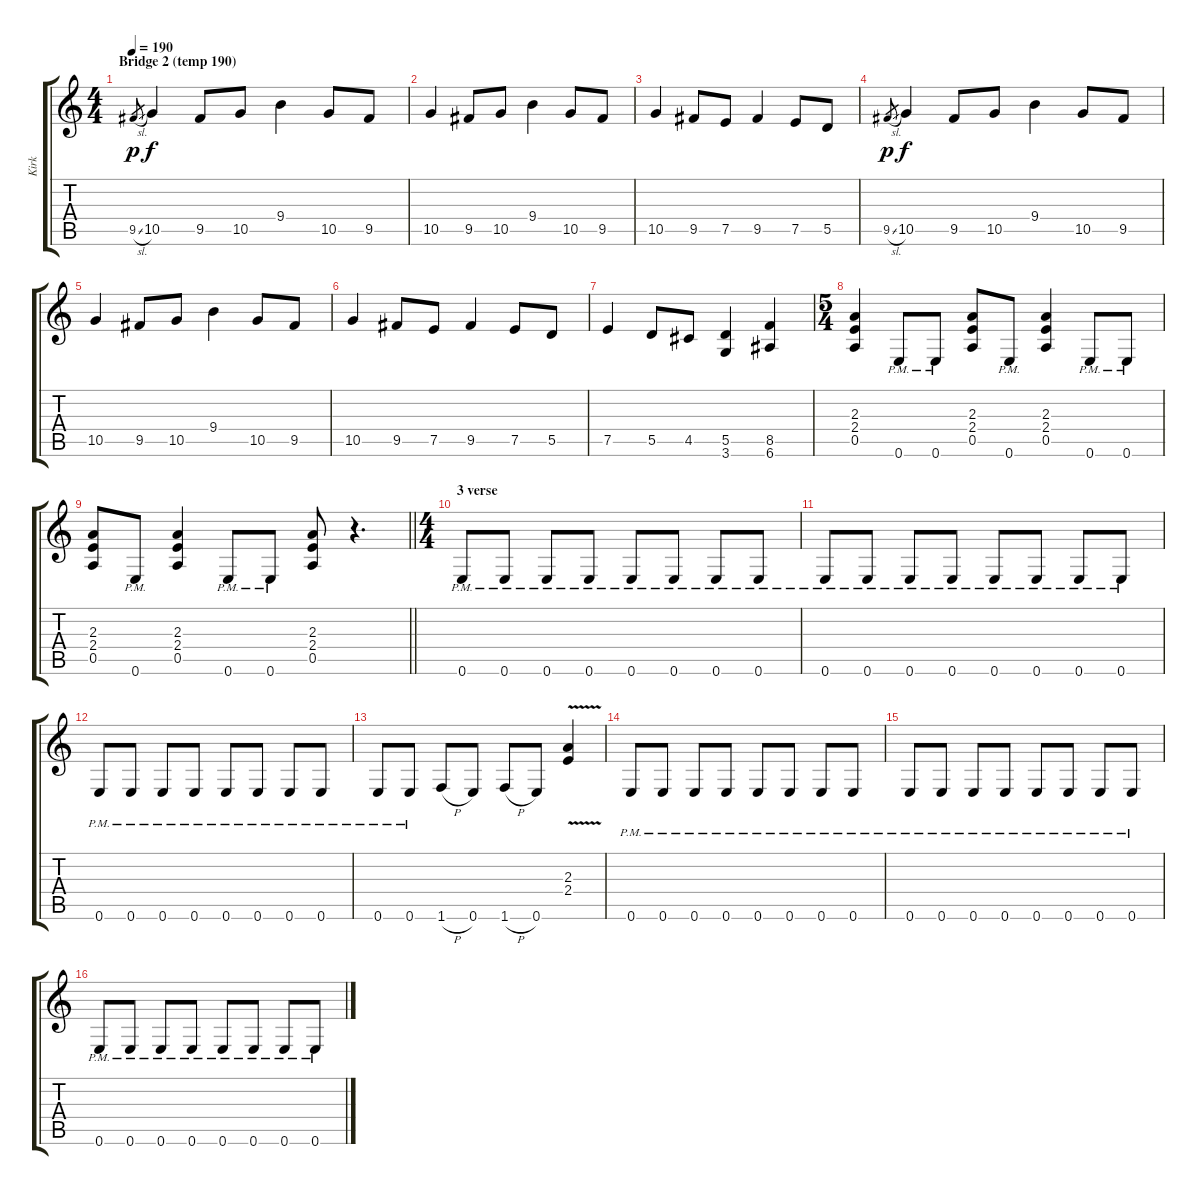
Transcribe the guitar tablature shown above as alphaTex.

\track ("Kirk" "Kirk") {instrument overdrivenguitar}
\staff {score tabs}
\tuning (E4 B3 G3 D3 A2 E2) {hide}
\ts (4 4)
\section ("" "Bridge 2 (temp 190)")
\tempo 190
\clef g2
\ks c
9.5{sl}.8{gr dy p} 10.5.4{dy f} 9.5.8 10.5.8 9.4.4 10.5.8 9.5.8 |
10.5.4 9.5.8 10.5.8 9.4.4 10.5.8 9.5.8 |
10.5.4 9.5.8 7.5.8 9.5.4 7.5.8 5.5.8 |
9.5{sl}.8{gr dy p} 10.5.4{dy f} 9.5.8 10.5.8 9.4.4 10.5.8 9.5.8 |
10.5.4 9.5.8 10.5.8 9.4.4 10.5.8 9.5.8 |
10.5.4 9.5.8 7.5.8 9.5.4 7.5.8 5.5.8 |
7.5.4 5.5.8 4.5.8 (5.5 3.6).4 (8.5 6.6).4 |
\ts (5 4)
(2.3 2.4 0.5).4 0.6{pm}.8 0.6{pm}.8 (2.3 2.4 0.5).8 0.6{pm}.8 (2.3 2.4 0.5).4 0.6{pm}.8 0.6{pm}.8 |
\barLineRight lightlight
(2.3 2.4 0.5).8 0.6{pm}.8 (2.3 2.4 0.5).4 0.6{pm}.8 0.6{pm}.8 (2.3 2.4 0.5).8 r.4{d} |
\ts (4 4)
\section ("" "3 verse")
0.6{pm}.8 0.6{pm}.8 0.6{pm}.8 0.6{pm}.8 0.6{pm}.8 0.6{pm}.8 0.6{pm}.8 0.6{pm}.8 |
0.6{pm}.8 0.6{pm}.8 0.6{pm}.8 0.6{pm}.8 0.6{pm}.8 0.6{pm}.8 0.6{pm}.8 0.6{pm}.8 |
0.6{pm}.8 0.6{pm}.8 0.6{pm}.8 0.6{pm}.8 0.6{pm}.8 0.6{pm}.8 0.6{pm}.8 0.6{pm}.8 |
0.6{pm}.8 0.6{pm}.8 1.6{h}.8 0.6.8 1.6{h}.8 0.6.8 (2.3{v} 2.4{v}).4 |
0.6{pm}.8 0.6{pm}.8 0.6{pm}.8 0.6{pm}.8 0.6{pm}.8 0.6{pm}.8 0.6{pm}.8 0.6{pm}.8 |
0.6{pm}.8 0.6{pm}.8 0.6{pm}.8 0.6{pm}.8 0.6{pm}.8 0.6{pm}.8 0.6{pm}.8 0.6{pm}.8 |
0.6{pm}.8 0.6{pm}.8 0.6{pm}.8 0.6{pm}.8 0.6{pm}.8 0.6{pm}.8 0.6{pm}.8 0.6{pm}.8
